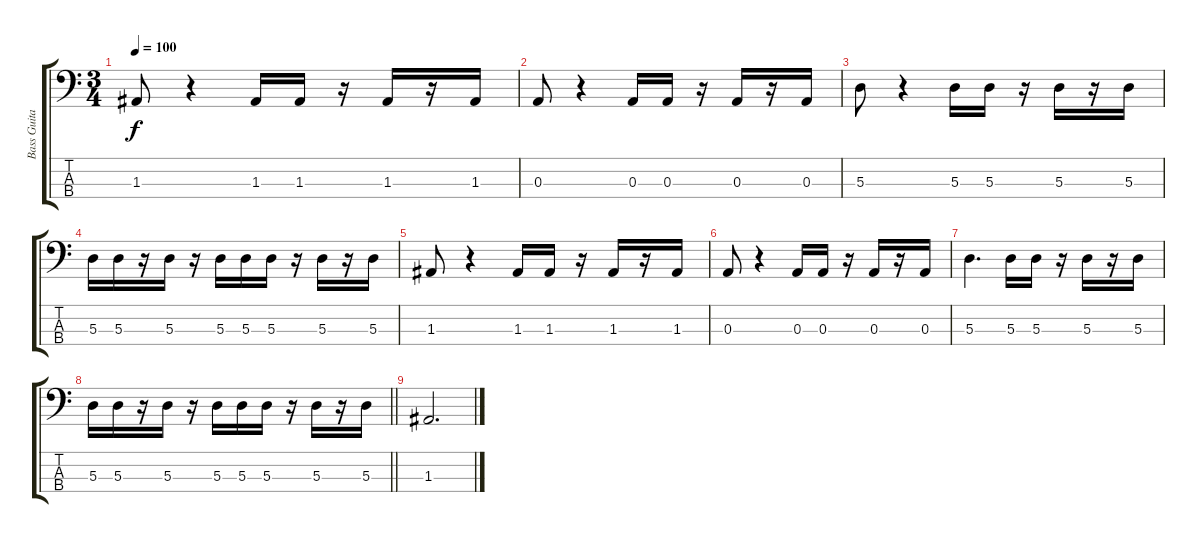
\track ("Bass Guitar" "Bass Guita") {instrument electricbassfinger}
\staff {score tabs}
\tuning (G2 D2 A1 E1) {hide}
\ts (3 4)
\tempo 100
\clef f4
\ks c
1.3.8{dy f} r.4 1.3.16 1.3.16 r.16 1.3.16 r.16 1.3.16 |
0.3.8 r.4 0.3.16 0.3.16 r.16 0.3.16 r.16 0.3.16 |
5.3.8 r.4 5.3.16 5.3.16 r.16 5.3.16 r.16 5.3.16 |
5.3.16 5.3.16 r.16 5.3.16 r.16 5.3.16 5.3.16 5.3.16 r.16 5.3.16 r.16 5.3.16 |
1.3.8 r.4 1.3.16 1.3.16 r.16 1.3.16 r.16 1.3.16 |
0.3.8 r.4 0.3.16 0.3.16 r.16 0.3.16 r.16 0.3.16 |
5.3.4{d} 5.3.16 5.3.16 r.16 5.3.16 r.16 5.3.16 |
\barLineRight lightlight
5.3.16 5.3.16 r.16 5.3.16 r.16 5.3.16 5.3.16 5.3.16 r.16 5.3.16 r.16 5.3.16 |
1.3.2{d}
